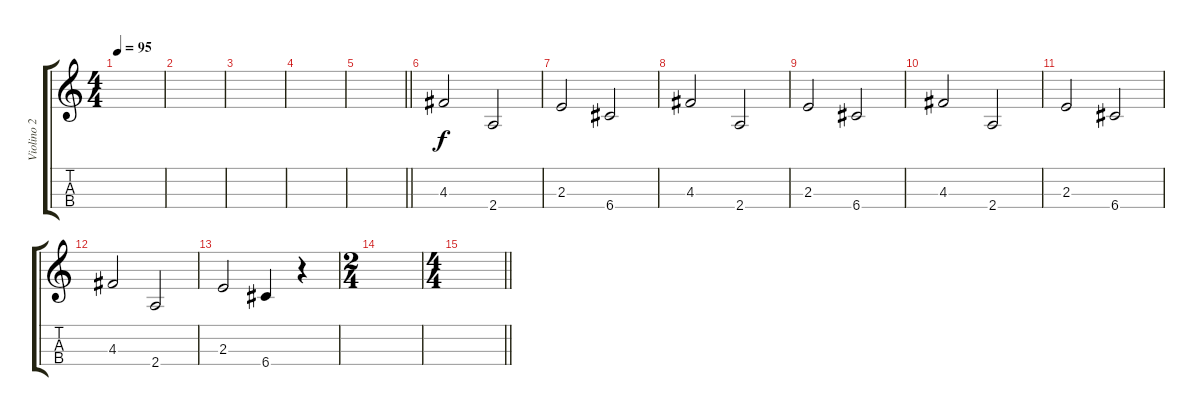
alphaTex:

\track ("Violino 2" "Violino 2") {instrument violin}
\staff {score tabs}
\tuning (E5 A4 D4 G3) {hide}
\ts (4 4)
\tempo 95
\clef g2
\ks c
|
|
|
|
\barLineRight lightlight
|
4.3.2 2.4.2 |
2.3.2 6.4.2 |
4.3.2 2.4.2 |
2.3.2 6.4.2 |
4.3.2 2.4.2 |
2.3.2 6.4.2 |
4.3.2 2.4.2 |
2.3.2 6.4.4 r.4 |
\ts (2 4)
|
\ts (4 4)
\barLineRight lightlight
